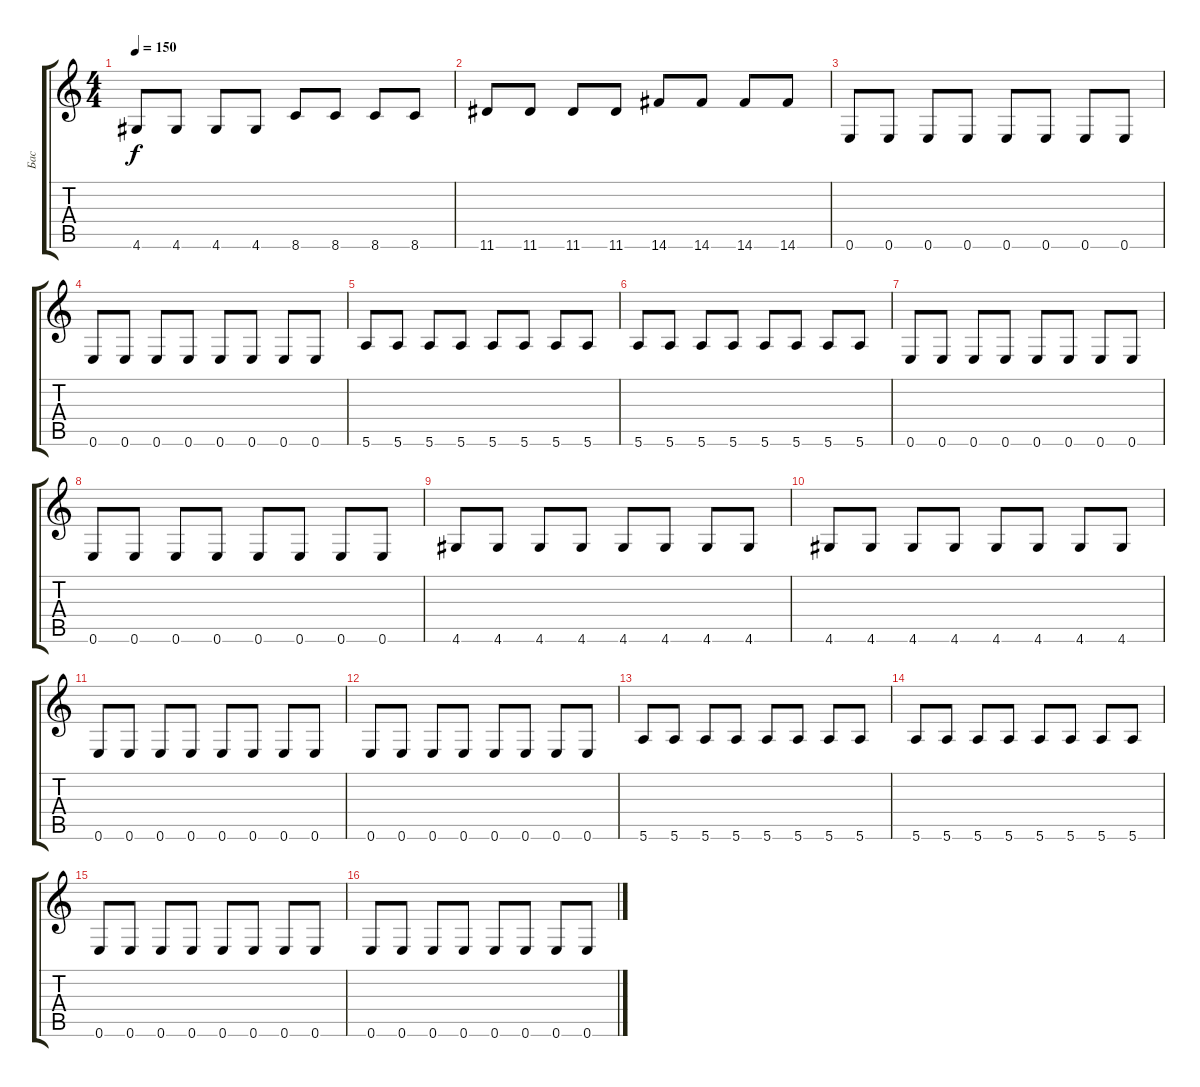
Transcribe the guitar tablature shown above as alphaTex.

\track ("Бас" "Бас") {instrument electricbassfinger}
\staff {score tabs}
\tuning (E4 B3 G3 D3 A2 E2) {hide}
\ts (4 4)
\tempo 150
\clef g2
\ks c
4.6.8{dy f} 4.6.8 4.6.8 4.6.8 8.6.8 8.6.8 8.6.8 8.6.8 |
11.6.8 11.6.8 11.6.8 11.6.8 14.6.8 14.6.8 14.6.8 14.6.8 |
0.6.8 0.6.8 0.6.8 0.6.8 0.6.8 0.6.8 0.6.8 0.6.8 |
0.6.8 0.6.8 0.6.8 0.6.8 0.6.8 0.6.8 0.6.8 0.6.8 |
5.6.8 5.6.8 5.6.8 5.6.8 5.6.8 5.6.8 5.6.8 5.6.8 |
5.6.8 5.6.8 5.6.8 5.6.8 5.6.8 5.6.8 5.6.8 5.6.8 |
0.6.8 0.6.8 0.6.8 0.6.8 0.6.8 0.6.8 0.6.8 0.6.8 |
0.6.8 0.6.8 0.6.8 0.6.8 0.6.8 0.6.8 0.6.8 0.6.8 |
4.6.8 4.6.8 4.6.8 4.6.8 4.6.8 4.6.8 4.6.8 4.6.8 |
4.6.8 4.6.8 4.6.8 4.6.8 4.6.8 4.6.8 4.6.8 4.6.8 |
0.6.8 0.6.8 0.6.8 0.6.8 0.6.8 0.6.8 0.6.8 0.6.8 |
0.6.8 0.6.8 0.6.8 0.6.8 0.6.8 0.6.8 0.6.8 0.6.8 |
5.6.8 5.6.8 5.6.8 5.6.8 5.6.8 5.6.8 5.6.8 5.6.8 |
5.6.8 5.6.8 5.6.8 5.6.8 5.6.8 5.6.8 5.6.8 5.6.8 |
0.6.8 0.6.8 0.6.8 0.6.8 0.6.8 0.6.8 0.6.8 0.6.8 |
0.6.8 0.6.8 0.6.8 0.6.8 0.6.8 0.6.8 0.6.8 0.6.8
